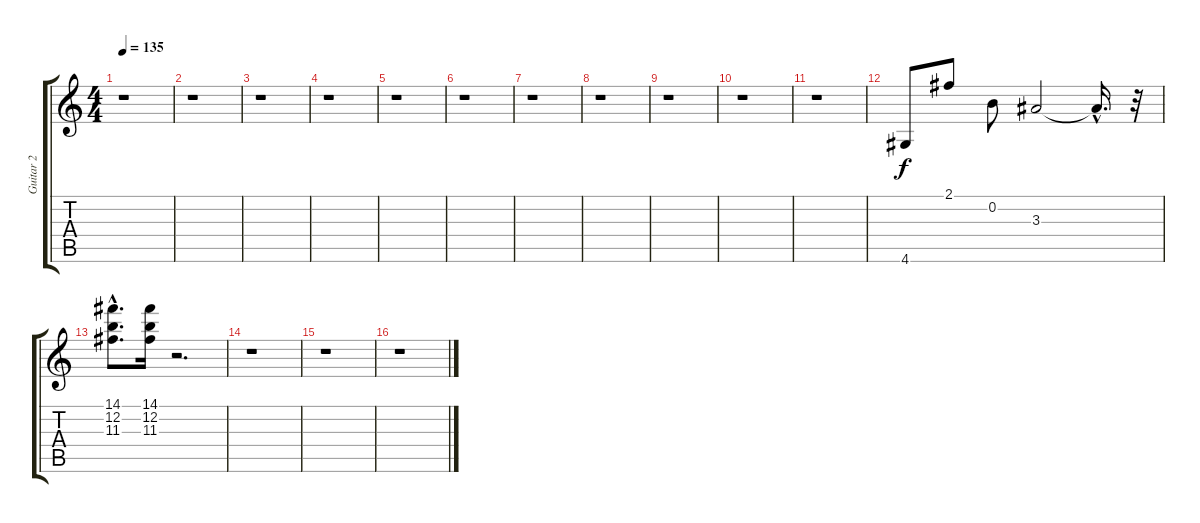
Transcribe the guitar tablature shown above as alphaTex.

\track ("Guitar 2" "Guitar 2") {instrument distortionguitar}
\staff {score tabs}
\tuning (E4 B3 G3 D3 A2 E2) {hide}
\ts (4 4)
\tempo 135
\clef g2
\ks c
r.1{dy f} |
r.1 |
r.1 |
r.1 |
r.1 |
r.1 |
r.1 |
r.1 |
r.1 |
r.1 |
r.1 |
4.6.8{instrument electricguitarclean} 2.1.8 0.2.8 3.3.2 3.3{hac t}.16{d} r.32 |
(14.1{hac} 12.2{hac} 11.3{hac}).8{d balance 12 instrument electricguitarclean} (14.1 12.2 11.3).16 r.2{d} |
r.1 |
r.1 |
r.1
